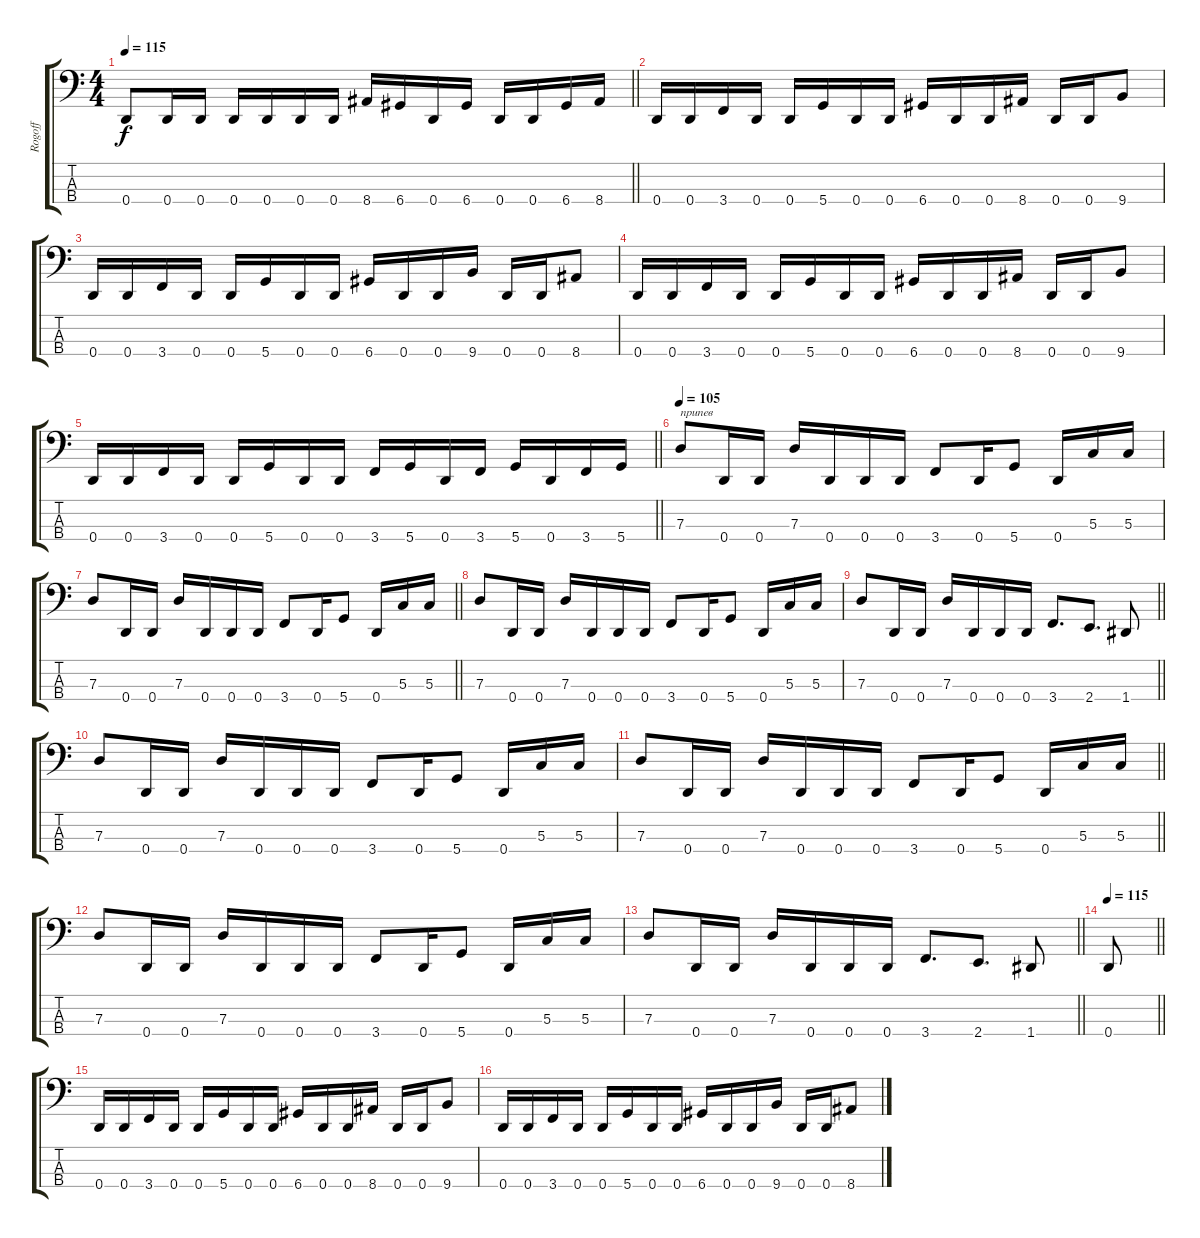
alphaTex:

\track ("Rogoff" "Rogoff") {instrument electricbassfinger}
\staff {score tabs}
\tuning (F2 C2 G1 D1) {hide}
\ts (4 4)
\tempo 115
\clef f4
\barLineRight lightlight
\ks c
0.4.8{dy f} 0.4.16 0.4.16 0.4.16 0.4.16 0.4.16 0.4.16 8.4.16 6.4.16 0.4.16 6.4.16 0.4.16 0.4.16 6.4.16 8.4.16 |
0.4.16 0.4.16 3.4.16 0.4.16 0.4.16 5.4.16 0.4.16 0.4.16 6.4.16 0.4.16 0.4.16 8.4.16 0.4.16 0.4.16 9.4.8 |
0.4.16 0.4.16 3.4.16 0.4.16 0.4.16 5.4.16 0.4.16 0.4.16 6.4.16 0.4.16 0.4.16 9.4.16 0.4.16 0.4.16 8.4.8 |
0.4.16 0.4.16 3.4.16 0.4.16 0.4.16 5.4.16 0.4.16 0.4.16 6.4.16 0.4.16 0.4.16 8.4.16 0.4.16 0.4.16 9.4.8 |
\barLineRight lightlight
0.4.16 0.4.16 3.4.16 0.4.16 0.4.16 5.4.16 0.4.16 0.4.16 3.4.16 5.4.16 0.4.16 3.4.16 5.4.16 0.4.16 3.4.16 5.4.16 |
\tempo 105
7.3.8{txt "припев"} 0.4.16 0.4.16 7.3.16 0.4.16 0.4.16 0.4.16 3.4.8 0.4.16 5.4.8 0.4.16 5.3.16 5.3.16 |
\barLineRight lightlight
7.3.8 0.4.16 0.4.16 7.3.16 0.4.16 0.4.16 0.4.16 3.4.8 0.4.16 5.4.8 0.4.16 5.3.16 5.3.16 |
7.3.8 0.4.16 0.4.16 7.3.16 0.4.16 0.4.16 0.4.16 3.4.8 0.4.16 5.4.8 0.4.16 5.3.16 5.3.16 |
\barLineRight lightlight
7.3.8 0.4.16 0.4.16 7.3.16 0.4.16 0.4.16 0.4.16 3.4.8{d} 2.4.8{d} 1.4.8 |
7.3.8 0.4.16 0.4.16 7.3.16 0.4.16 0.4.16 0.4.16 3.4.8 0.4.16 5.4.8 0.4.16 5.3.16 5.3.16 |
\barLineRight lightlight
7.3.8 0.4.16 0.4.16 7.3.16 0.4.16 0.4.16 0.4.16 3.4.8 0.4.16 5.4.8 0.4.16 5.3.16 5.3.16 |
7.3.8 0.4.16 0.4.16 7.3.16 0.4.16 0.4.16 0.4.16 3.4.8 0.4.16 5.4.8 0.4.16 5.3.16 5.3.16 |
\barLineRight lightlight
7.3.8 0.4.16 0.4.16 7.3.16 0.4.16 0.4.16 0.4.16 3.4.8{d} 2.4.8{d} 1.4.8 |
\tempo 115
\barLineRight lightlight
0.4.8 |
0.4.16 0.4.16 3.4.16 0.4.16 0.4.16 5.4.16 0.4.16 0.4.16 6.4.16 0.4.16 0.4.16 8.4.16 0.4.16 0.4.16 9.4.8 |
0.4.16 0.4.16 3.4.16 0.4.16 0.4.16 5.4.16 0.4.16 0.4.16 6.4.16 0.4.16 0.4.16 9.4.16 0.4.16 0.4.16 8.4.8
